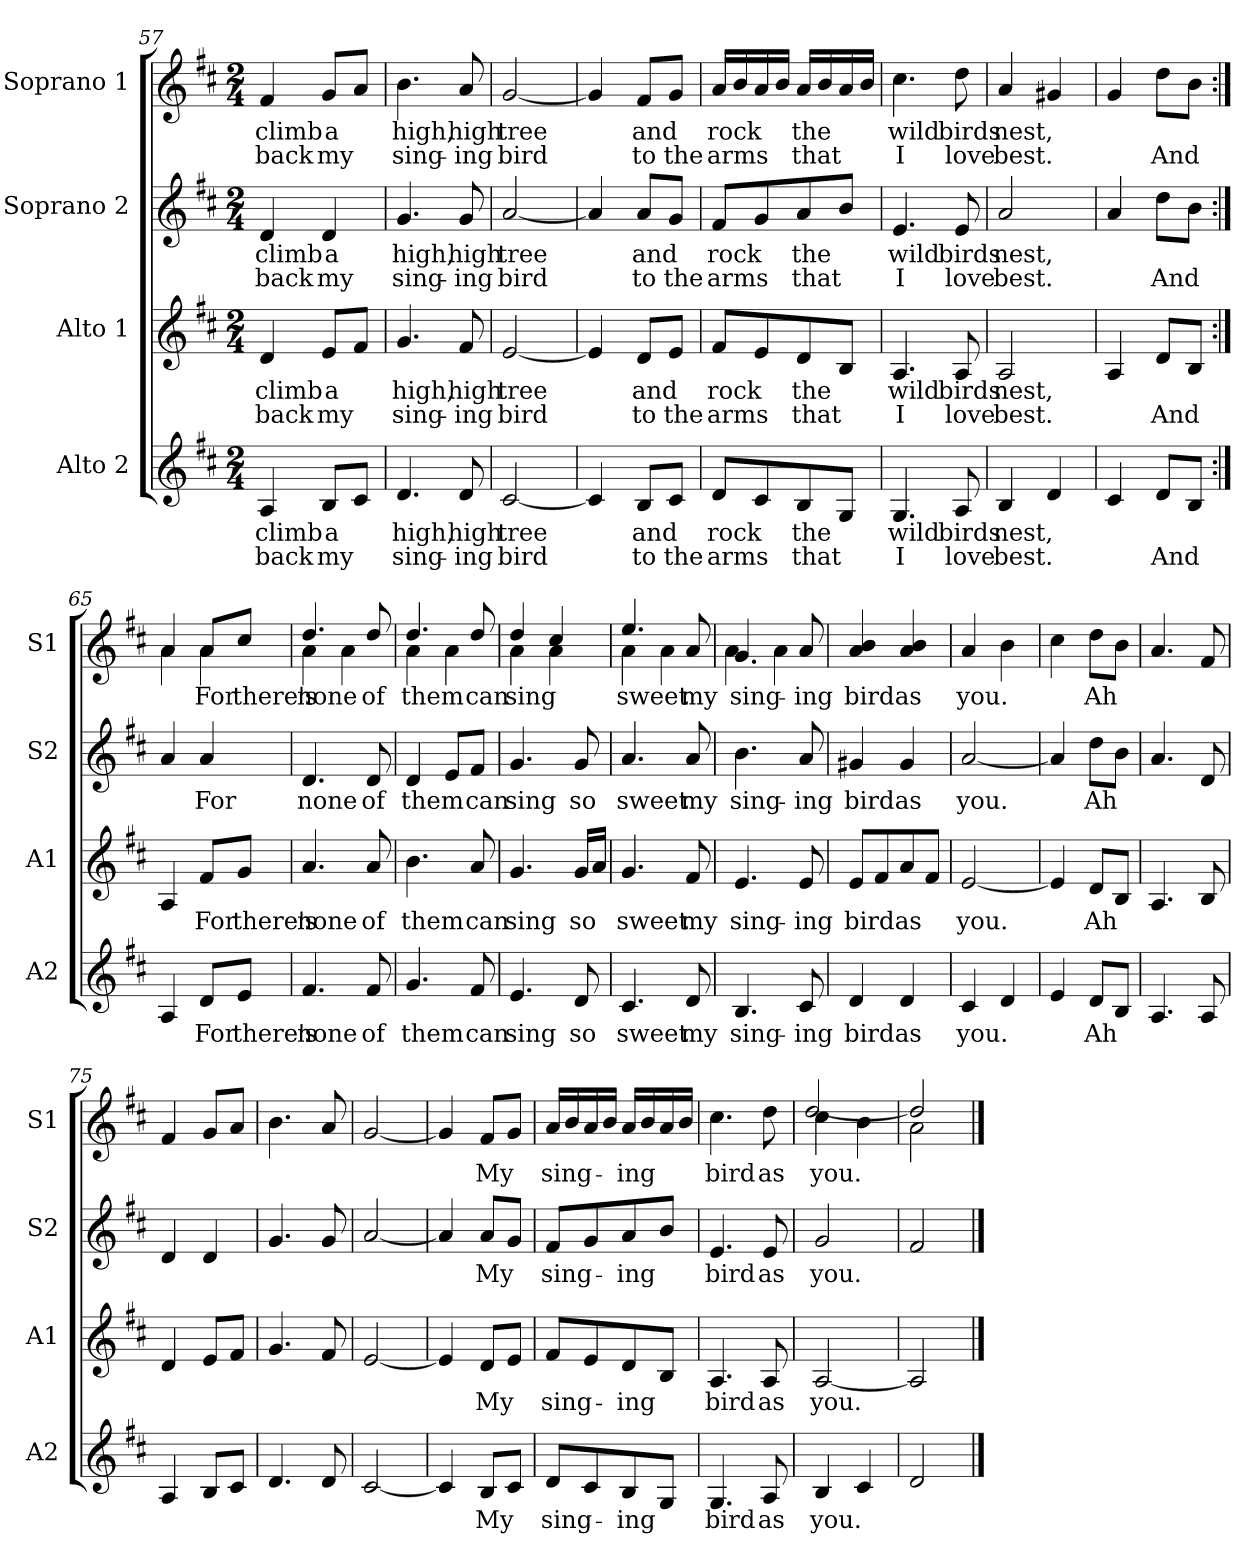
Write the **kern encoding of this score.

**kern	**text	**text	**kern	**text	**text	**kern	**text	**text	**kern	**text	**text
*part4	*part4	*part4	*part3	*part3	*part3	*part2	*part2	*part2	*part1	*part1	*part1
*staff4	*staff4	*staff4	*staff3	*staff3	*staff3	*staff2	*staff2	*staff2	*staff1	*staff1	*staff1
*I"Alto 2	*	*	*I"Alto 1	*	*	*I"Soprano 2	*	*	*I"Soprano 1	*	*
*I'A2	*	*	*I'A1	*	*	*I'S2	*	*	*I'S1	*	*
!!LO:LB:g=z
*clefG2	*	*	*clefG2	*	*	*clefG2	*	*	*clefG2	*	*
*k[f#c#]	*	*	*k[f#c#]	*	*	*k[f#c#]	*	*	*k[f#c#]	*	*
*D:	*	*	*D:	*	*	*D:	*	*	*D:	*	*
*M2/4	*	*	*M2/4	*	*	*M2/4	*	*	*M2/4	*	*
=57	=57	=57	=57	=57	=57	=57	=57	=57	=57	=57	=57
!	!LO:LY:b	!LO:LY:b	!	!LO:LY:b	!LO:LY:b	!	!LO:LY:b	!LO:LY:b	!	!LO:LY:b	!LO:LY:b
4A/	climb	back	4d/	climb	back	4d/	climb	back	4f#/	climb	back
!	!LO:LY:b	!LO:LY:b	!	!LO:LY:b	!LO:LY:b	!	!LO:LY:b	!LO:LY:b	!	!LO:LY:b	!LO:LY:b
8B/L	a	my	8e/L	a	my	4d/	a	my	8g/L	a	my
8c#/J	.	.	8f#/J	.	.	.	.	.	8a/J	.	.
=58	=58	=58	=58	=58	=58	=58	=58	=58	=58	=58	=58
!	!LO:LY:b	!LO:LY:b	!	!LO:LY:b	!LO:LY:b	!	!LO:LY:b	!LO:LY:b	!	!LO:LY:b	!LO:LY:b
4.d/	high,	sing-	4.g/	high,	sing-	4.g/	high,	sing-	4.b\	high,	sing-
!	!LO:LY:b	!LO:LY:b	!	!LO:LY:b	!LO:LY:b	!	!LO:LY:b	!LO:LY:b	!	!LO:LY:b	!LO:LY:b
8d/	high	-ing	8f#/	high	-ing	8g/	high	-ing	8a/	high	-ing
=59	=59	=59	=59	=59	=59	=59	=59	=59	=59	=59	=59
!	!LO:LY:b	!LO:LY:b	!	!LO:LY:b	!LO:LY:b	!	!LO:LY:b	!LO:LY:b	!	!LO:LY:b	!LO:LY:b
[2c#/	tree	bird	[2e/	tree	bird	[2a/	tree	bird	[2g/	tree	bird
=60	=60	=60	=60	=60	=60	=60	=60	=60	=60	=60	=60
4c#/]	.	.	4e/]	.	.	4a/]	.	.	4g/]	.	.
!	!LO:LY:b	!LO:LY:b	!	!LO:LY:b	!LO:LY:b	!	!LO:LY:b	!LO:LY:b	!	!LO:LY:b	!LO:LY:b
8B/L	and	to	8d/L	and	to	8a/L	and	to	8f#/L	and	to
!	!	!LO:LY:b	!	!	!LO:LY:b	!	!	!LO:LY:b	!	!	!LO:LY:b
8c#/J	.	the	8e/J	.	the	8g/J	.	the	8g/J	.	the
=61	=61	=61	=61	=61	=61	=61	=61	=61	=61	=61	=61
!	!LO:LY:b	!LO:LY:b	!	!LO:LY:b	!LO:LY:b	!	!LO:LY:b	!LO:LY:b	!	!LO:LY:b	!LO:LY:b
8d/L	rock	arms	8f#/L	rock	arms	8f#/L	rock	arms	16a/LL	rock	arms
.	.	.	.	.	.	.	.	.	16b/	.	.
8c#/	.	.	8e/	.	.	8g/	.	.	16a/	.	.
.	.	.	.	.	.	.	.	.	16b/JJ	.	.
!	!LO:LY:b	!LO:LY:b	!	!LO:LY:b	!LO:LY:b	!	!LO:LY:b	!LO:LY:b	!	!LO:LY:b	!LO:LY:b
8B/	the	that	8d/	the	that	8a/	the	that	16a/LL	the	that
.	.	.	.	.	.	.	.	.	16b/	.	.
8G/J	.	.	8B/J	.	.	8b/J	.	.	16a/	.	.
.	.	.	.	.	.	.	.	.	16b/JJ	.	.
=62	=62	=62	=62	=62	=62	=62	=62	=62	=62	=62	=62
!	!LO:LY:b	!LO:LY:b	!	!LO:LY:b	!LO:LY:b	!	!LO:LY:b	!LO:LY:b	!	!LO:LY:b	!LO:LY:b
4.G/	wild	I	4.A/	wild	I	4.e/	wild	I	4.cc#\	wild	I
!	!LO:LY:b	!LO:LY:b	!	!LO:LY:b	!LO:LY:b	!	!LO:LY:b	!LO:LY:b	!	!LO:LY:b	!LO:LY:b
8A/	birds	love	8A/	birds	love	8e/	birds	love	8dd\	birds	love
=63	=63	=63	=63	=63	=63	=63	=63	=63	=63	=63	=63
!	!LO:LY:b	!LO:LY:b	!	!LO:LY:b	!LO:LY:b	!	!LO:LY:b	!LO:LY:b	!	!LO:LY:b	!LO:LY:b
4B/	nest,	best.	2A/	nest,	best.	2a/	nest,	best.	4a/	nest,	best.
4d/	.	.	.	.	.	.	.	.	4g#X/	.	.
=64	=64	=64	=64	=64	=64	=64	=64	=64	=64	=64	=64
4c#/	.	.	4A/	.	.	4a/	.	.	4g/	.	.
!	!	!LO:LY:b	!	!	!LO:LY:b	!	!	!LO:LY:b	!	!	!LO:LY:b
8d/L	.	And	8d/L	.	And	8dd\L	.	And	8dd\L	.	And
8B/J	.	.	8B/J	.	.	8b\J	.	.	8b\J	.	.
!!LO:PB:g=z
=65:|!	=65:|!	=65:|!	=65:|!	=65:|!	=65:|!	=65:|!	=65:|!	=65:|!	=65:|!	=65:|!	=65:|!
*	*	*	*	*	*	*	*	*	*^	*	*
4A/	.	.	4A/	.	.	4a/	.	.	4a/	4a\	.	.
!	!LO:LY:b	!	!	!LO:LY:b	!	!	!LO:LY:b	!	!	!	!LO:LY:b	!
8d/L	For	.	8f#/L	For	.	4a/	For	.	8a/L	4a\	For	.
!	!LO:LY:b	!	!	!LO:LY:b	!	!	!	!	!	!	!LO:LY:b	!
8e/J	there's	.	8g/J	there's	.	.	.	.	8cc#/J	.	there's	.
=66	=66	=66	=66	=66	=66	=66	=66	=66	=66	=66	=66	=66
!	!LO:LY:b	!	!	!LO:LY:b	!	!	!LO:LY:b	!	!	!	!LO:LY:b	!
4.f#/	none	.	4.a/	none	.	4.d/	none	.	4.dd/	4a\	none	.
.	.	.	.	.	.	.	.	.	.	4a\	.	.
!	!LO:LY:b	!	!	!LO:LY:b	!	!	!LO:LY:b	!	!	!	!LO:LY:b	!
8f#/	of	.	8a/	of	.	8d/	of	.	8dd/	.	of	.
=67	=67	=67	=67	=67	=67	=67	=67	=67	=67	=67	=67	=67
!	!LO:LY:b	!	!	!LO:LY:b	!	!	!LO:LY:b	!	!	!	!LO:LY:b	!
4.g/	them	.	4.b\	them	.	4d/	them	.	4.dd/	4a\	them	.
.	.	.	.	.	.	8e/L	.	.	.	4a\	.	.
!	!LO:LY:b	!	!	!LO:LY:b	!	!	!LO:LY:b	!	!	!	!LO:LY:b	!
8f#/	can	.	8a/	can	.	8f#/J	can	.	8dd/	.	can	.
=68	=68	=68	=68	=68	=68	=68	=68	=68	=68	=68	=68	=68
!	!LO:LY:b	!	!	!LO:LY:b	!	!	!LO:LY:b	!	!	!	!LO:LY:b	!
4.e/	sing	.	4.g/	sing	.	4.g/	sing	.	4dd/	4a\	sing	.
.	.	.	.	.	.	.	.	.	4cc#/	4a\	.	.
!	!LO:LY:b	!	!	!LO:LY:b	!	!	!LO:LY:b	!	!	!	!	!
8d/	so	.	16g/LL	so	.	8g/	so	.	.	.	.	.
.	.	.	16a/JJ	.	.	.	.	.	.	.	.	.
=69	=69	=69	=69	=69	=69	=69	=69	=69	=69	=69	=69	=69
!	!LO:LY:b	!	!	!LO:LY:b	!	!	!LO:LY:b	!	!	!	!LO:LY:b	!
4.c#/	sweet	.	4.g/	sweet	.	4.a/	sweet	.	4.ee/	4a\	sweet	.
.	.	.	.	.	.	.	.	.	.	4a\	.	.
!	!LO:LY:b	!	!	!LO:LY:b	!	!	!LO:LY:b	!	!	!	!LO:LY:b	!
8d/	my	.	8f#/	my	.	8a/	my	.	8a/	.	my	.
=70	=70	=70	=70	=70	=70	=70	=70	=70	=70	=70	=70	=70
!	!LO:LY:b	!	!	!LO:LY:b	!	!	!LO:LY:b	!	!	!	!LO:LY:b	!
4.B/	sing-	.	4.e/	sing-	.	4.b\	sing-	.	4.g/	4a\	sing-	.
.	.	.	.	.	.	.	.	.	.	4a\	.	.
!	!LO:LY:b	!	!	!LO:LY:b	!	!	!LO:LY:b	!	!	!	!LO:LY:b	!
8c#/	-ing	.	8e/	-ing	.	8a/	-ing	.	8a/	.	-ing	.
*	*	*	*	*	*	*	*	*	*v	*v	*	*
=71	=71	=71	=71	=71	=71	=71	=71	=71	=71	=71	=71
!	!LO:LY:b	!	!	!LO:LY:b	!	!	!LO:LY:b	!	!	!LO:LY:b	!
4d/	bird	.	8e/L	bird	.	4g#X/	bird	.	4a/ 4b/	bird	.
.	.	.	8f#/	.	.	.	.	.	.	.	.
!	!LO:LY:b	!	!	!LO:LY:b	!	!	!LO:LY:b	!	!	!LO:LY:b	!
4d/	as	.	8a/	as	.	4g#/	as	.	4a/ 4b/	as	.
.	.	.	8f#/J	.	.	.	.	.	.	.	.
=72	=72	=72	=72	=72	=72	=72	=72	=72	=72	=72	=72
!	!LO:LY:b	!	!	!LO:LY:b	!	!	!LO:LY:b	!	!	!LO:LY:b	!
4c#/	you.	.	[2e/	you.	.	[2a/	you.	.	4a/	you.	.
4d/	.	.	.	.	.	.	.	.	4b\	.	.
!!LO:LB:g=z
=73	=73	=73	=73	=73	=73	=73	=73	=73	=73	=73	=73
4e/	.	.	4e/]	.	.	4a/]	.	.	4cc#\	.	.
!	!LO:LY:b	!	!	!LO:LY:b	!	!	!LO:LY:b	!	!	!LO:LY:b	!
8d/L	Ah	.	8d/L	Ah	.	8dd\L	Ah	.	8dd\L	Ah	.
8B/J	.	.	8B/J	.	.	8b\J	.	.	8b\J	.	.
=74	=74	=74	=74	=74	=74	=74	=74	=74	=74	=74	=74
4.A/	.	.	4.A/	.	.	4.a/	.	.	4.a/	.	.
8A/	.	.	8B/	.	.	8d/	.	.	8f#/	.	.
=75	=75	=75	=75	=75	=75	=75	=75	=75	=75	=75	=75
4A/	.	.	4d/	.	.	4d/	.	.	4f#/	.	.
8B/L	.	.	8e/L	.	.	4d/	.	.	8g/L	.	.
8c#/J	.	.	8f#/J	.	.	.	.	.	8a/J	.	.
=76	=76	=76	=76	=76	=76	=76	=76	=76	=76	=76	=76
4.d/	.	.	4.g/	.	.	4.g/	.	.	4.b\	.	.
8d/	.	.	8f#/	.	.	8g/	.	.	8a/	.	.
=77	=77	=77	=77	=77	=77	=77	=77	=77	=77	=77	=77
[2c#/	.	.	[2e/	.	.	[2a/	.	.	[2g/	.	.
=78	=78	=78	=78	=78	=78	=78	=78	=78	=78	=78	=78
4c#/]	.	.	4e/]	.	.	4a/]	.	.	4g/]	.	.
!	!LO:LY:b	!	!	!LO:LY:b	!	!	!LO:LY:b	!	!	!LO:LY:b	!
8B/L	My	.	8d/L	My	.	8a/L	My	.	8f#/L	My	.
8c#/J	.	.	8e/J	.	.	8g/J	.	.	8g/J	.	.
=79	=79	=79	=79	=79	=79	=79	=79	=79	=79	=79	=79
!	!LO:LY:b	!	!	!LO:LY:b	!	!	!LO:LY:b	!	!	!LO:LY:b	!
8d/L	sing-	.	8f#/L	sing-	.	8f#/L	sing-	.	16a/LL	sing-	.
.	.	.	.	.	.	.	.	.	16b/	.	.
8c#/	.	.	8e/	.	.	8g/	.	.	16a/	.	.
.	.	.	.	.	.	.	.	.	16b/JJ	.	.
!	!LO:LY:b	!	!	!LO:LY:b	!	!	!LO:LY:b	!	!	!LO:LY:b	!
8B/	-ing	.	8d/	-ing	.	8a/	-ing	.	16a/LL	-ing	.
.	.	.	.	.	.	.	.	.	16b/	.	.
8G/J	.	.	8B/J	.	.	8b/J	.	.	16a/	.	.
.	.	.	.	.	.	.	.	.	16b/JJ	.	.
=80	=80	=80	=80	=80	=80	=80	=80	=80	=80	=80	=80
!	!LO:LY:b	!	!	!LO:LY:b	!	!	!LO:LY:b	!	!	!LO:LY:b	!
4.G/	bird	.	4.A/	bird	.	4.e/	bird	.	4.cc#\	bird	.
!	!LO:LY:b	!	!	!LO:LY:b	!	!	!LO:LY:b	!	!	!LO:LY:b	!
8A/	as	.	8A/	as	.	8e/	as	.	8dd\	as	.
!!LO:LB:g=z
=81	=81	=81	=81	=81	=81	=81	=81	=81	=81	=81	=81
!	!LO:LY:b	!	!	!LO:LY:b	!	!	!LO:LY:b	!	!	!LO:LY:b	!
*	*	*	*	*	*	*	*	*	*^	*	*
4B/	you.	.	[2A/	you.	.	2g/	you.	.	4cc#\	[2dd/	you.	.
4c#/	.	.	.	.	.	.	.	.	4b\	.	.	.
=82	=82	=82	=82	=82	=82	=82	=82	=82	=82	=82	=82	=82
2d/	.	.	2A/]	.	.	2f#/	.	.	2a\	2dd/]	.	.
*	*	*	*	*	*	*	*	*	*v	*v	*	*
==	==	==	==	==	==	==	==	==	==	==	==
*-	*-	*-	*-	*-	*-	*-	*-	*-	*-	*-	*-
